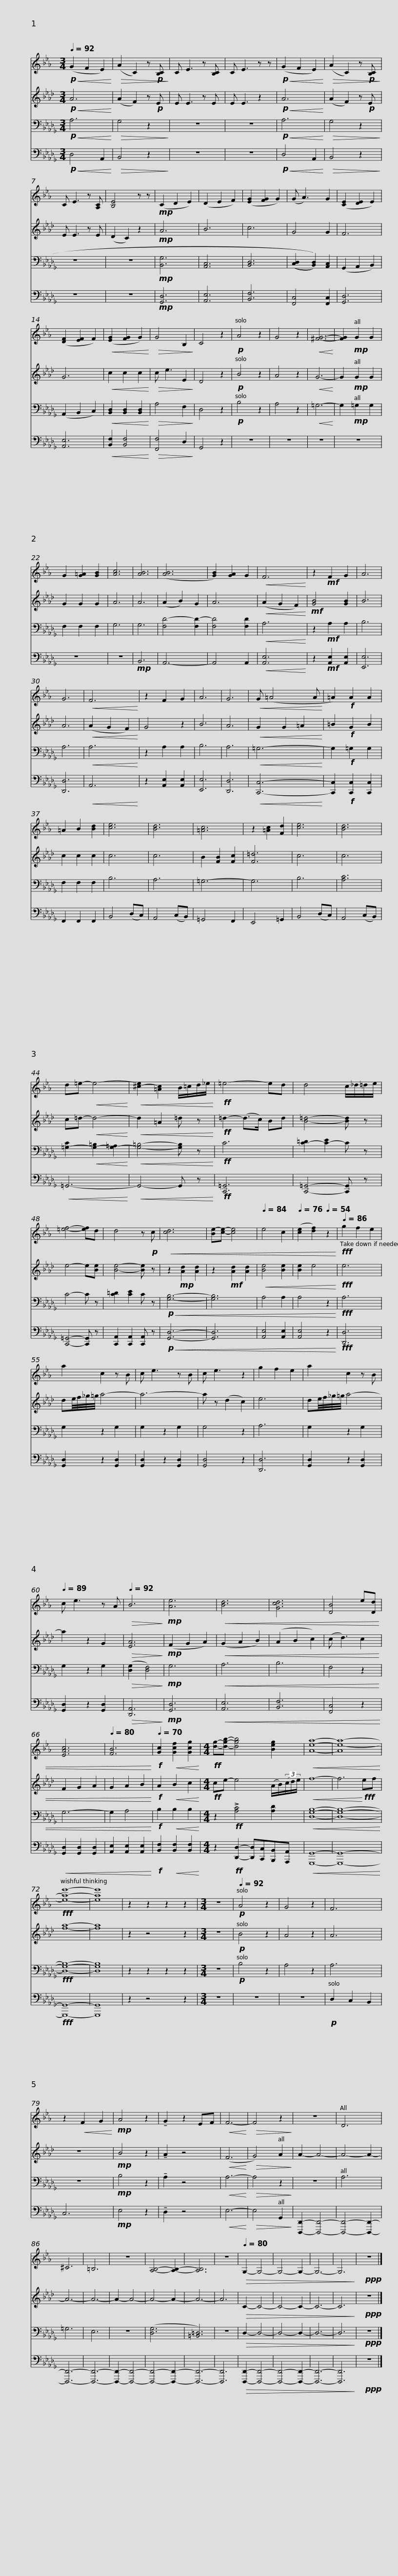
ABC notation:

X:1
%%score 1 2 3 4
L:1/8
Q:1/4=92
M:3/4
I:linebreak $
K:Db
V:1 treble transpose=-2
V:2 treble transpose=-7
V:3 bass
V:4 bass
V:1
[K:Eb]!p!!<(! (G2 F2 E2)!<)! |!>(! (A2 C2) z!p! [B,C]!>)! | C E3 z [B,C] | C E3 z z |!p!!<(! (G2 F2 E2)!<)! | %5
!>(! (A2 C2) z!p! [B,C]!>)! | C E3 z [A,C] | [B,E]4 z z |$!mp! (C2 D2 E2) | (D2 E2 F2) | %10
 ([EG]2 [FG]2 G2) | (G A3) G2 | ([CE]2 [DE]2 E2) | ([DF]2 [EF]2 F2) |!<(! ([EG]2 [FG]2 G2)!<)! | %15
!>(! G4 B,2!>)! | C4 z2 |!p! A4 z2 | G4 z2 |$!<(! [^FG]6-!<)! | %20
 [FG]2!mp! G2 G2 | G2 [G=A]2 [GB]2 | [Ac]6 | [AB]6 | ([AB]6 | %25
 [GB]2) [GA]2 G2 |!<(! F6!<)! | z2!mf! F2 G2 | A6 | G6 | %30
!<(! F6!<)! |$ z2 F2 G2 | A6 | G6 |!<(! G (=A4 A!<)! | %35
 =A2)!f! A2 A2 | =A2 B2 [Bd]2 | [ce]6 | [Bd]6 | [=Ac]6 | %40
 z2 [=Ac]2 [Fd]2 | [ce]6 |$ [Bd]6 | d=e-!<(! e4-!<)! |!<(! [^c-e]2 [=Ac]2 B/=c/d/_e/!<)! | %45
!ff! =e4- ed | d4 c/_d/=d/e/ | [=ef]4- [ef]d |$ d4 z!p! c |!<(! [cd]6 | %50
 [Be-][ce]- [ce]4 |[Q:1/4=84] e4 c2 |[Q:1/4=76] ([ce]2 [df]2)[Q:1/4=54] z2!<)! |!fff![Q:1/4=86] g2 f2 e2 | a2 c2 z B | %55
 c e3 z B |$ c e3 z2 | g2 f2 e2 | a2 c2 z B |[Q:1/4=89] c e3 z A | %60
[Q:1/4=92]!>(! B6!>)! |!mp! [Ae]6 |!<(! [Bd]6 | [Gcd]6 | [DB]4 e[Dd] |$ %65
 [EAc]6 |[Q:1/4=80] [FB]6!<)! |!f![Q:1/4=70] [Gc]2!<(! [Gcf]2 [Gcg]2!<)! |[M:4/4]!ff! [dg]-[dgb]- [dgb]4 [Beg]2 |!<(! [Aea]8- | %70
 [Ae-a-]8!<)! |!fff! [eae']8- | [eae']8 | z2 z2 z2 z2 |$[M:3/4] z6 | %75
!p![Q:1/4=92] A4 z2 | G4 z2 | F6 | z2!<(! F2 G2!<)! |!mp! A4 z2 | %80
 !tenuto!G2 z2 EF |!<(! F6-!<)! |!>(! F4 z2!>)! | z6 | D6 | %85
 ^C6 | =B,6 |$ z6 | [A,B,]4- [A,B,]2- | [A,B,]6 | %90
 z6 |[Q:1/4=80]!>(! G,2- G,4- | G,4- G,2- | G,6- | G,6!>)! | %95
!ppp! z6 |] %96
V:2
[K:Ab]!p!!<(! A6!<)! | (A2 F2) z!p! E | E E3 z E | E E3 z2 |!p!!<(! A6!<)! | %5
 (A2 F2) z!p! E | E E3 z E | (D2 C2) z2 |$!mp! A6 | B6 | %10
 c6 | G4 G2 | F6 | G6 |!<(! c2 c2 c2!<)! | %15
!>(! c e3 E2!>)! | D4 z2 |!p! B4 z2 | A4 z2 |$!<(! G6-!<)! | %20
 G2!mp! G2 G2 | G2 G2 G2 | A6 | A6 | (A2 B2) G2 | %25
 A6 |!<(! (A2 G2 F2)!<)! |!mf! [GB]4 [GB]2 | B6 | A6 | %30
!<(! (A2 G2 F2)!<)! |$ G4 z2 | B6 | A6 |!<(! G2 G2 =A2!<)! | %35
 =B2!f! G2 B2 | c2 c2 c2 | c6 | c6 | B2 [FB]2 [Fc]2 | %40
 [F=d]6 | c6 |$ c6 | c=d-!<(! d4-!<)! |!<(! d2 =A2 =d z!<)! | %45
!ff! =d2- (d>c) Bd | [B=d]4- [Bd] z | e4- e[Be] |$ [Be]4- [Be] z | z2!mp! [Ad]2 [Ad]2 | %50
 z2!mf! [Ad]2 [Ad]2 |!<(! [Be]4 [Be]2 | [Be]2 e4!<)! |!fff! e6 | de/4f/4_g/4=g/4 a4- | %55
 a6- |$ a z (d2 c2) | e6 | de/4f/4_g/4=g/4 a4- | a2 z2 G2 | %60
!>(! [EA]6!>)! |!mp! (F2 G2 A2) |!<(! (G2 A2 B2) | (A2 B2 c2) | (c d3) c2 |$ %65
 F2 G2 A2 | G2 A2 B2!<)! |!f! A2!<(! B2 c2!<)! |[M:4/4]!ff! ce- e4 (A/B/)(3(c/d/e/) |!<(! f8- | %70
 f6!<)!!fff! ef | [fa]8- | [fa]8 | z2 z4 z2 |$[M:3/4] z6 | %75
!p! B4 z2 | A4 z2 | A6 | z6 |!mp! B4 z2 | %80
 !tenuto!A2 z4 |!<(! (F6!<)! |!>(! G4) A2!>)! | A2- A4- | A4- A2- | %85
 A6- | A6- |$ A2- A4- | A4- A2- | A6- | %90
 A6 |!>(! C2- C4- | C4- C2- | C6- | C6!>)! | %95
!ppp! z6 |] %96
V:3
!p!!<(! A,6!<)! |!>(! G,4 z2!>)! | z6 | z6 |!p!!<(! A,6!<)! | %5
!>(! G,4 z2!>)! | z6 | z6 |$!mp! [B,,G,]6 | [A,,C,]6 | %10
 [B,,D,]6 | ((([C,D,]2 [B,,D,]2))) [A,,C,]2 | (G,,2 A,,2 B,,2) | (A,,2 B,,2 C,2) |!<(! [B,,D,]2 [B,,D,]2 [B,,D,]2!<)! | %15
!>(! A,4 F,2!>)! | D,4 z2 |!p! B,4 z2 | A,4 z2 |$!<(! =G,6-!<)! | %20
 G,2!mp! =G,2 G,2 | F,2 F,2 F,2 | G,6 | G,6 | [F,D-]4 [F,D-]2 | %25
 [F,D]4 [F,D]2 |!<(! A,6!<)! | z2!mf! A,2 A,2 | B,6 | A,6 | %30
!<(! A,6!<)! |$ z2 A,2 A,2 | B,6 | A,6 |!<(! =G,6-!<)! | %35
 G,2!f! =G,2 G,2 | F,2 F,2 F,2 | B,6 | A,6 | =G,6- | %40
 G,6 | B,6 |$ [A,C]6 | [=G,-C]2!<(! [G,-=B,]2 [G,-=A,]2!<)! |!<(! [G,=B,]4- [G,B,] z!<)! | %45
!ff! C6 | [C-=D]2 [C-E]2 C z | C4- C z |$ [C=D]2 [CE]2 C z |!p!!<(! [G,B,]6- | %50
 [G,B,]6 | A,4 A,2 | A,4 z2!<)! |!fff! A,6 | G,2 z2 G,2 | %55
 G,2 z2 G,2 |$ G,4 z2 | A,6 | G,2 z2 G,2 | G,2 z2 G,2 | %60
!>(! ([D,G,]2 [D,F,]4)!>)! |!mp! G,6 |!<(! A,6 | B,6 | F,4 z2 |$ %65
 G,6- | G,2 A,4!<)! |!f! B,2!<(! B,2 B,2!<)! |[M:4/4] z2!ff! !>![A,C]4 [A,D]2 |!<(! [D,G,B,]8- | %70
 [D,G,B,]8-!<)! |!fff! [D,G,B,]8- | [D,G,B,]8 | z2 z2 z2 z2 |$[M:3/4] z6 | %75
!p! B,4 z2 | A,4 z2 | A,6 | z6 |!mp! B,4 z2 | %80
 !tenuto!A,2 z4 |!<(! A,6-!<)! |!>(! A,4 z2!>)! | z6 | A,6 | %85
 =G,6 | E,6 |$ z6 | ([D,G,]6 | [=B,,=D,]6) | %90
 z6 |!>(! D,2- D,4- | D,4- D,2- | D,6- | D,6!>)! | %95
!ppp! z6 |] %96
V:4
!p!!<(! D,4 A,,2!<)! |!>(! B,,4 z2!>)! | z6 | z6 |!p!!<(! D,4 A,,2!<)! | %5
!>(! B,,4 z2!>)! | z6 | z6 |$!mp! [G,,D,]6 | [A,,E,]6 | %10
 [B,,F,]6 | [F,,C,]4 [F,,C,]2 | [G,,D,]6 | [A,,E,]6 |!<(! [B,,F,]2 [B,,F,]4!<)! | %15
!>(! [F,,F,]4 D,2!>)! | G,,4 z2 | z6 | z6 |$ z6 | %20
 z6 | z6 | z6 |!mp! B,,6 | A,,6- | %25
 A,,4 A,,2 |!<(! [A,,E,]6!<)! | z2!mf! [A,,E,]2 [A,,E,]2 | [E,,E,]6 | [D,,D,]6 | %30
!<(! A,,6!<)! |$ z2 [A,,E,]2 [A,,E,]2 | [E,,E,]6 | [D,,D,]6 |!<(! [C,,C,]6-!<)! | %35
 [C,,C,]2!f! [C,,C,]2 [C,,C,]2 | F,,2 F,,2 F,,2 | B,,4 (D,C,) | A,,4 (C,B,,) | =G,,4 F,,2 | %40
 E,,4 =G,,2 | B,,4 (D,C,) |$ A,,4 (C,B,,) |!<(! =G,,6-!<)! |!<(! G,,4- G,, z!<)! | %45
!ff! [C,,=G,,]6 | [C,,=G,,]4- [C,,G,,] z | [C,,=G,,]4- [C,,G,,] z |$ [C,,A,,]2 [C,,A,,]2 [C,,A,,] z |!p!!<(! [G,,D,]6- | %50
 [G,,D,]6 | [A,,E,]4 [A,,E,]2 | [A,,E,]4 z2!<)! |!fff! [D,,D,]6 | [G,,D,]2 z2 [G,,D,]2 | %55
 [G,,D,]2 z2 [G,,D,]2 |$ [G,,D,]4 z2 | [D,,D,]6 | [G,,D,]2 z2 [G,,D,]2 | [G,,D,]2 z2 [G,,D,]2 | %60
!>(! [D,,A,,]6!>)! |!mp! [G,,D,]6 |!<(! [A,,E,]6 | [B,,F,]6 | [F,,C,]4 z2!<)! |$ %65
!<(! [G,,D,]2 [G,,D,]2 [G,,D,]2 | [A,,E,]2 [A,,E,]2 [A,,E,]2!<)! |!f! [B,,F,]2!<(! [B,,F,]2 [B,,F,]2!<)! |[M:4/4] z2!ff! [D,,D,]2- [D,,D,][C,,C,][B,,,B,,][A,,,A,,] |!<(! [G,,,G,,]8- | %70
 [G,,,G,,]8-!<)! |!fff! [G,,,G,,]8- | [G,,,G,,]8 | z2 z4 z2 |$[M:3/4] z6 | %75
 z6 | z6 |!p! D,2 C,2 B,,2 | C,6 |!mp! E,4 z2 | %80
 !tenuto!D,2 z4 |!<(! E,6-!<)! |!>(! E,4 G,,2!>)! | [D,,,D,,]2- [D,,,D,,]4- | [D,,,D,,]4- [D,,,D,,]2- | %85
 [D,,,D,,]6- | [D,,,D,,]6- |$ [D,,,D,,]2- [D,,,D,,]4- | [D,,,D,,]4- [D,,,D,,]2- | [D,,,D,,]6- | %90
 [D,,,D,,]6 |!>(! [D,,,D,,]2- [D,,,D,,]4- | [D,,,D,,]4- [D,,,D,,]2- | [D,,,D,,]6- | [D,,,D,,]6!>)! | %95
!ppp! z6 |] %96
